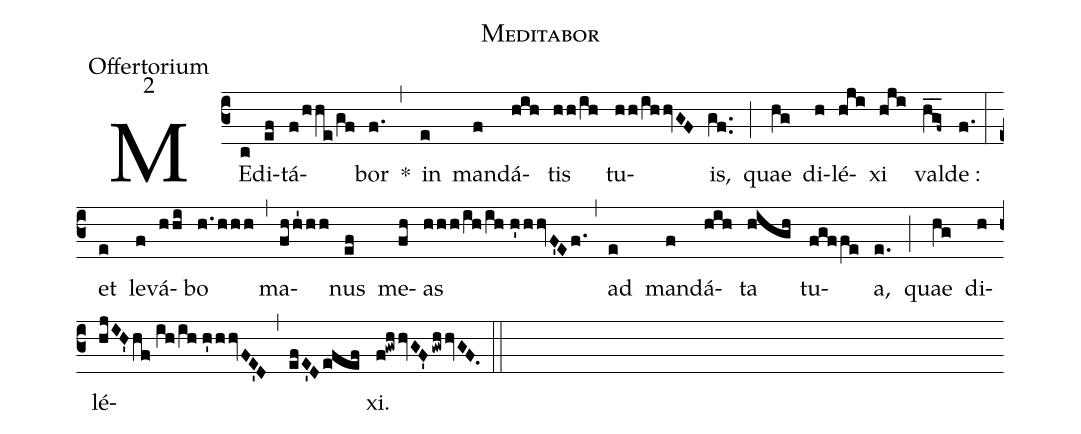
name:Meditabor;
office-part:Offertorium;
mode:2;
%%
(c3) ME(c)di(ef)tá(f/hhe/gf)bor(f.) *(,) in(e) man(f)dá(hih)tis(hh/ih) tu(hh/ihhvGF)is,(gf..) (;) quae(hg) di(h)lé(hji)xi(hji) val(h_g_f~)de :(f.) (:) et(e) le(f)vá(hhi)bo(h.hhh) (,) ma(fhh'1hh)nus(ef) me(fh)as(hhh/ih/!ih//h'hhvF'Ef.) (,) ad(e) man(f)dá(hih)ta(high) tu(fgffe)a,(e.) (;) quae(hg) di(h)lé(hjIH'/!hf//ih/!ih//h'hhvFE'D)(,)(efE'Defef)xi.(f!gwhhvGF'gwhhvGF.) (::)
